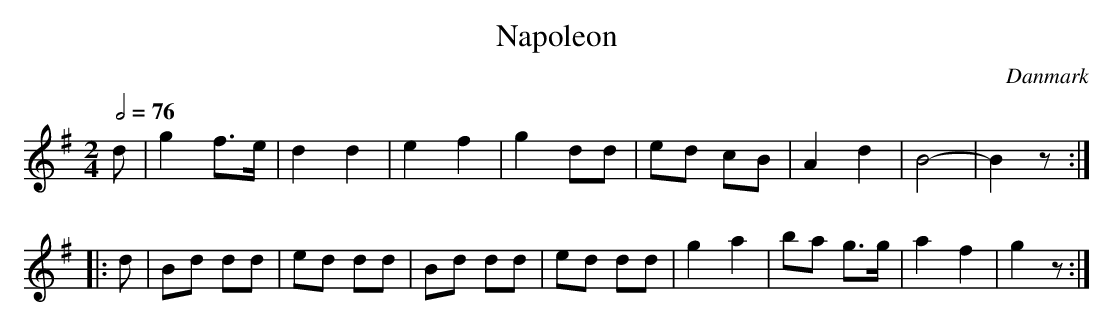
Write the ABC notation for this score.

X:1
T: Napoleon
O: Danmark
Q: 1/2=76
M: 2/4
L: 1/8
K: G
   d | g2 f>e | d2 d2 | e2 f2 | g2 dd | ed cB | A2 d2  | B4-   | B2 z :|
|: d | Bd dd  | ed dd | Bd dd | ed dd | g2 a2 | ba g>g | a2 f2 | g2 z :|
